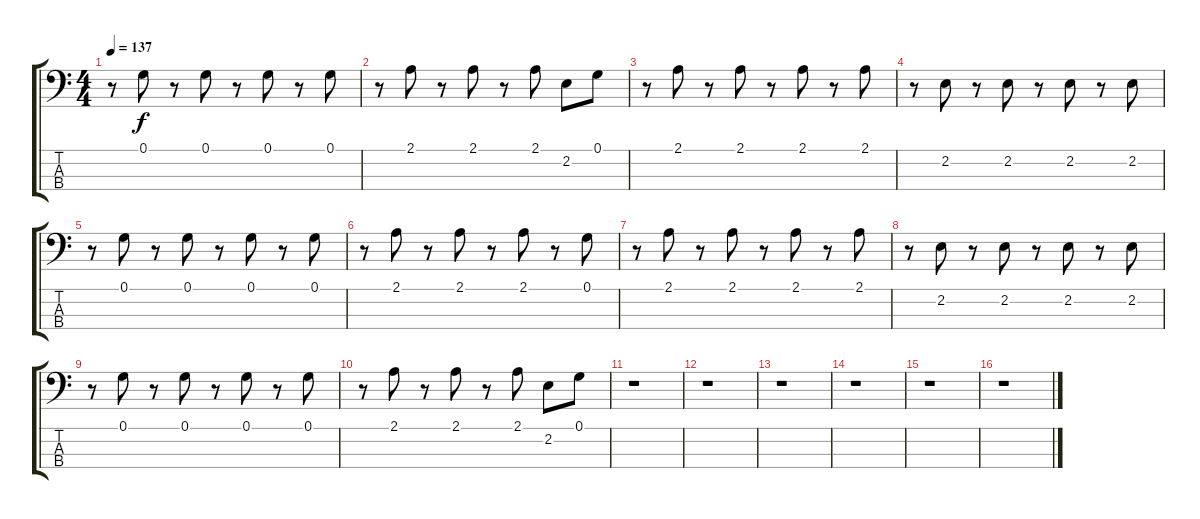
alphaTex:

\track "" {instrument electricbassfinger}
\staff {score tabs}
\tuning (G2 D2 A1 E1) {hide}
\ts (4 4)
\tempo 137
\clef f4
\ks c
r.8{dy f} 0.1.8 r.8 0.1.8 r.8 0.1.8 r.8 0.1.8 |
r.8 2.1.8 r.8 2.1.8 r.8 2.1.8 2.2.8 0.1.8 |
r.8 2.1.8 r.8 2.1.8 r.8 2.1.8 r.8 2.1.8 |
r.8 2.2.8 r.8 2.2.8 r.8 2.2.8 r.8 2.2.8 |
r.8 0.1.8 r.8 0.1.8 r.8 0.1.8 r.8 0.1.8 |
r.8 2.1.8 r.8 2.1.8 r.8 2.1.8 r.8 0.1.8 |
r.8 2.1.8 r.8 2.1.8 r.8 2.1.8 r.8 2.1.8 |
r.8 2.2.8 r.8 2.2.8 r.8 2.2.8 r.8 2.2.8 |
r.8 0.1.8 r.8 0.1.8 r.8 0.1.8 r.8 0.1.8 |
r.8 2.1.8 r.8 2.1.8 r.8 2.1.8 2.2.8 0.1.8 |
r.1 |
r.1 |
r.1 |
r.1 |
r.1 |
r.1
